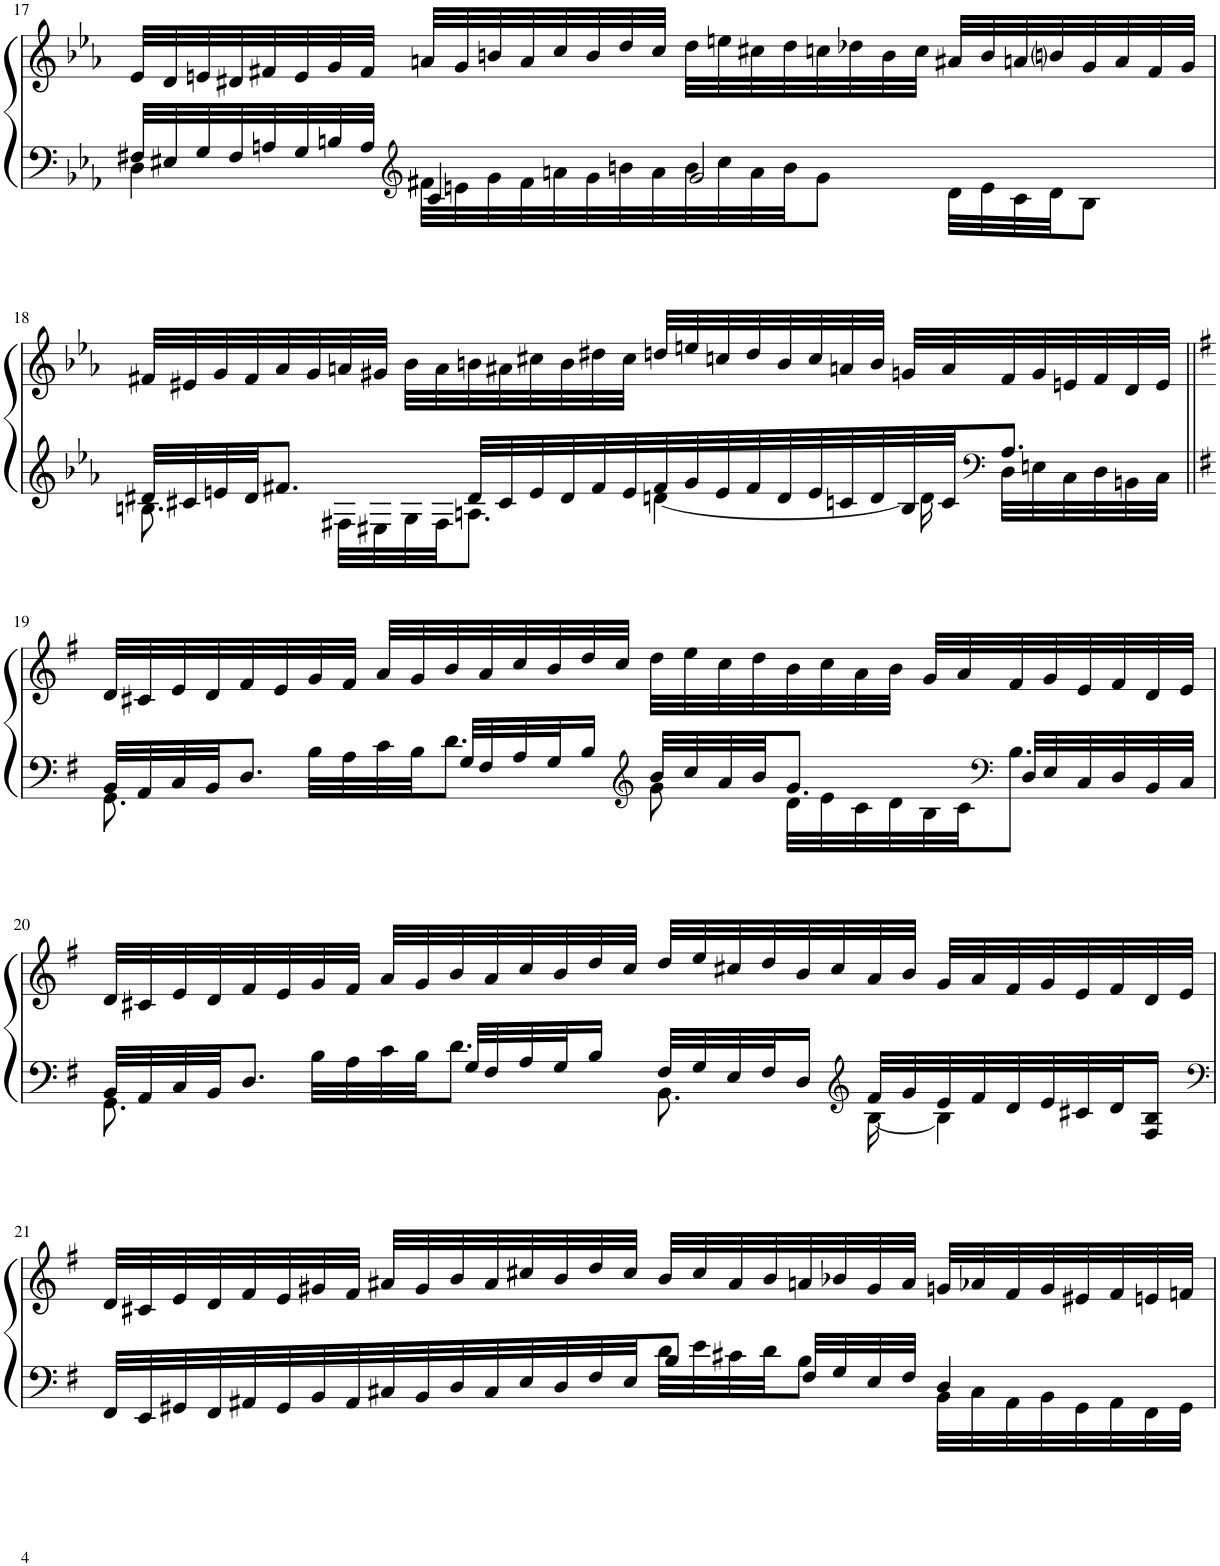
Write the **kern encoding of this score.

**kern	**kern
*part1	*part1
*staff2	*staff1
*I"Grand Piano	*
*I'Pno.	*
!!LO:PB:g=z
*clefF4	*clefG2
*k[b-e-a-]	*k[b-e-a-]
*M4/4	*M4/4
=17	=17
*^	*
32F#X/LLL	4D\	32e-/LLL
32E#X/	.	32d/
32G/	.	32en/
32F#/	.	32d#X/
32An/	.	32f#X/
32G/	.	32e/
32Bn/	.	32g/
32A/JJJ	.	32f#/JJJ
*clefG2	*	*
4c/	32f#X\LLL	32an/LLL
.	32en\	32g/
.	32g\	32bn/
.	32f#\	32a/
.	32an\	32cc/
.	32g\	32b/
.	32bn\	32dd/
.	32a\	32cc/JJJ
2g/	32b\	32dd\LLL
.	32cc\	32een\
.	32a\	32cc#X\
.	32b\JJ	32dd\
.	8g\J	32ccn\
.	.	32dd-X\
.	.	32b\
.	.	32cc\JJJ
.	32d\LLL	32a#X/LLL
.	32e\	32b/
.	32c\	32an/
.	32d\JJ	32bni/
.	8B\J	32g/
.	.	32a/
.	.	32f#/
.	.	32g/JJJ
!!LO:LB:g=z
=18	=18	=18
32d#X/LLL	8.Bn\	32f#X/LLL
32c#X/	.	32e#X/
32en/	.	32g/
32d#/JJ	.	32f#/
8.f#X/J	.	32a-/
.	.	32g/
.	32F#X\LLL	32an/
.	32E#X\	32g#X/JJJ
.	32G\	32b-\LLL
.	32F#\JJ	32a\
32d#/LLL	8.An\J	32bn\
32c#/	.	32a#X\
32e/	.	32cc#X\
32d#/	.	32b\
32f#/	.	32dd#X\
32e/	.	32cc#\JJJ
32f#/	[4dn\	32ddn/LLL
32g/	.	32een/
32e/	.	32ccn/
32f#/	.	32dd/
32d/	.	32b/
32e/	.	32cc/
32cn/	.	32an/
32d/	.	32b/JJJ
32B/	16d\]	32gn/LLL
32c/JJ	.	32a/
*clefF4	*	*
8.A/J	32D\LLL	32f#/
.	32En\	32g/
.	32C\	32en/
.	32D\	32f#/
.	32BBn\	32d/
.	32C\JJJ	32e/JJJ
!!LO:LB:g=z
=19||	=19||	=19||
*k[f#]	*	*k[f#]
32BB/LLL	8.GG\	32d/LLL
32AA/	.	32c#X/
32C/	.	32e/
32BB/JJ	.	32d/
8.D/J	.	32f#/
.	.	32e/
.	32B\LLL	32g/
.	32A\	32f#/JJJ
.	32c\	32a/LLL
.	32B\JJ	32g/
32G/LLL	8.d\J	32b/
32F#/	.	32a/
32A/	.	32cc/
32G/J	.	32b/
16B/JJ	.	32dd/
.	.	32cc/JJJ
*clefG2	*	*
32b/LLL	8g\	32dd\LLL
32cc/	.	32ee\
32a/	.	32cc\
32b/JJ	.	32dd\
8.g/J	32d\LLL	32b\
.	32e\	32cc\
.	32c\	32a\
.	32d\	32b\JJJ
.	32B\	32g/LLL
.	32c\JJ	32a/
*clefF4	*	*
32D/LLL	8.B\J	32f#/
32E/	.	32g/
32C/	.	32e/
32D/	.	32f#/
32BB/	.	32d/
32C/JJJ	.	32e/JJJ
!!LO:LB:g=z
=20	=20	=20
32BB/LLL	8.GG\	32d/LLL
32AA/	.	32c#X/
32C/	.	32e/
32BB/JJ	.	32d/
8.D/J	.	32f#/
.	.	32e/
.	32B\LLL	32g/
.	32A\	32f#/JJJ
.	32c\	32a/LLL
.	32B\JJ	32g/
32G/LLL	8.d\J	32b/
32F#/	.	32a/
32A/	.	32cc/
32G/J	.	32b/
16B/JJ	.	32dd/
.	.	32cc/JJJ
32F#/LLL	8.BB\	32dd/LLL
32G/	.	32ee/
32E/	.	32cc#X/
32F#/J	.	32dd/
16D/JJ	.	32b/
.	.	32cc#/
*clefG2	*	*
32f#/LLL	[16B\	32a/
32g/	.	32b/JJJ
32e/	4B\]	32g/LLL
32f#/	.	32a/
32d/	.	32f#/
32e/	.	32g/
32c#X/	.	32e/
32d/J	.	32f#/
16F#/ 16B/JJ	.	32d/
.	.	32e/JJJ
!!LO:LB:g=z
=21	=21	=21
*clefF4	*	*
32FF#/LLL	2ryy	32d/LLL
32EE/	.	32c#X/
32GG#X/	.	32e/
32FF#/	.	32d/
32AA#X/	.	32f#/
32GG#/	.	32e/
32BB/	.	32g#X/
32AA#/	.	32f#/JJJ
32C#X/	.	32a#X/LLL
32BB/	.	32g#/
32D/	.	32b/
32C#/	.	32a#/
32E/	.	32cc#X/
32D/	.	32b/
32F#/	.	32dd/
32E/JJ	.	32cc#/JJJ
8B/J	32d\LLL	32b/LLL
.	32e\	32cc#/
.	32c#X\	32a#/
.	32d\JJ	32b/
32F#/LLL	8B\J	32an/
32G/	.	32b-X/
32E/	.	32g#/
32F#/JJJ	.	32a/JJJ
4D/	32BB\LLL	32gn/LLL
.	32C#\	32a-X/
.	32AA#\	32f#/
.	32BB\	32g/
.	32GG#\	32e#X/
.	32AA#\	32f#/
.	32FF#\	32en/
.	32GG#\JJJ	32fn/JJJ
*v	*v	*
=	=
*-	*-
